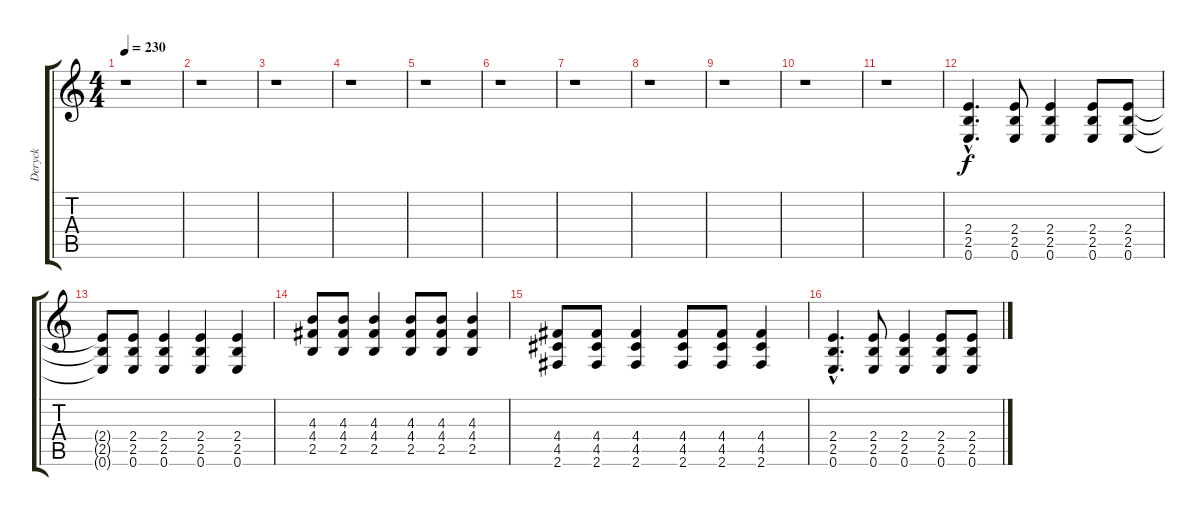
\track ("Deryck" "Deryck") {instrument electricguitarclean}
\staff {score tabs}
\tuning (E4 B3 G3 D3 A2 E2) {hide}
\ts (4 4)
\tempo 230
\clef g2
\ks c
r.1{dy f} |
r.1 |
r.1 |
r.1 |
r.1 |
r.1 |
r.1 |
r.1 |
r.1 |
r.1 |
r.1 |
(2.4{hac} 2.5{hac} 0.6{hac}).4{d} (2.4 2.5 0.6).8 (2.4 2.5 0.6).4 (2.4 2.5 0.6).8 (2.4 2.5 0.6).8 |
(2.4{t} 2.5{t} 0.6{t}).8 (2.4 2.5 0.6).8 (2.4 2.5 0.6).4 (2.4 2.5 0.6).4 (2.4 2.5 0.6).4 |
(4.3 4.4 2.5).8 (4.3 4.4 2.5).8 (4.3 4.4 2.5).4 (4.3 4.4 2.5).8 (4.3 4.4 2.5).8 (4.3 4.4 2.5).4 |
(4.4 4.5 2.6).8 (4.4 4.5 2.6).8 (4.4 4.5 2.6).4 (4.4 4.5 2.6).8 (4.4 4.5 2.6).8 (4.4 4.5 2.6).4 |
(2.4{hac} 2.5{hac} 0.6{hac}).4{d} (2.4 2.5 0.6).8 (2.4 2.5 0.6).4 (2.4 2.5 0.6).8 (2.4 2.5 0.6).8
